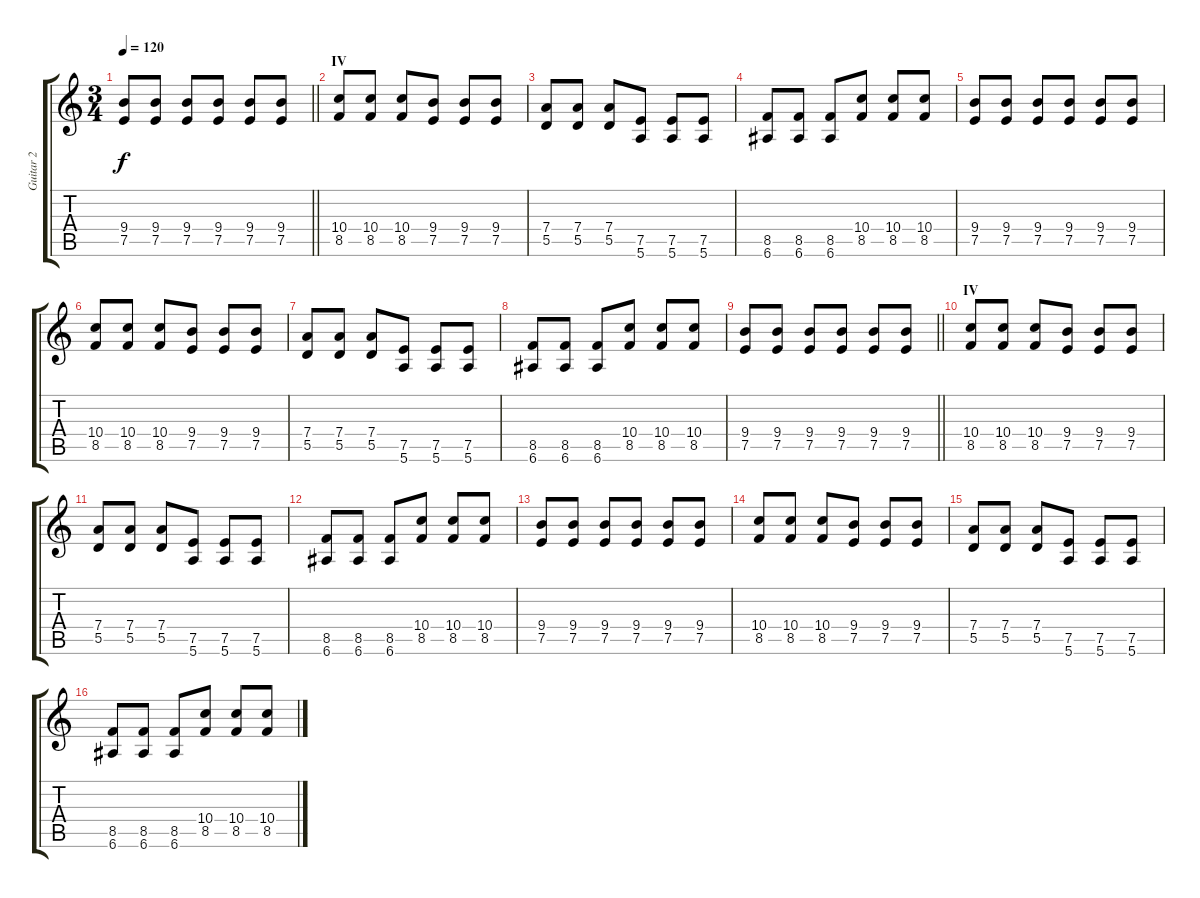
\track ("Guitar 2" "Guitar 2") {instrument distortionguitar}
\staff {score tabs}
\tuning (E4 B3 G3 D3 A2 E2) {hide}
\ts (3 4)
\tempo 120
\clef g2
\barLineRight lightlight
\ks c
(9.4 7.5).8{dy f} (9.4 7.5).8 (9.4 7.5).8 (9.4 7.5).8 (9.4 7.5).8 (9.4 7.5).8 |
\section ("" "IV")
(10.4 8.5).8 (10.4 8.5).8 (10.4 8.5).8 (9.4 7.5).8 (9.4 7.5).8 (9.4 7.5).8 |
(7.4 5.5).8 (7.4 5.5).8 (7.4 5.5).8 (7.5 5.6).8 (7.5 5.6).8 (7.5 5.6).8 |
(8.5 6.6).8 (8.5 6.6).8 (8.5 6.6).8 (10.4 8.5).8 (10.4 8.5).8 (10.4 8.5).8 |
(9.4 7.5).8 (9.4 7.5).8 (9.4 7.5).8 (9.4 7.5).8 (9.4 7.5).8 (9.4 7.5).8 |
(10.4 8.5).8 (10.4 8.5).8 (10.4 8.5).8 (9.4 7.5).8 (9.4 7.5).8 (9.4 7.5).8 |
(7.4 5.5).8 (7.4 5.5).8 (7.4 5.5).8 (7.5 5.6).8 (7.5 5.6).8 (7.5 5.6).8 |
(8.5 6.6).8 (8.5 6.6).8 (8.5 6.6).8 (10.4 8.5).8 (10.4 8.5).8 (10.4 8.5).8 |
\barLineRight lightlight
(9.4 7.5).8 (9.4 7.5).8 (9.4 7.5).8 (9.4 7.5).8 (9.4 7.5).8 (9.4 7.5).8 |
\section ("" "IV")
(10.4 8.5).8 (10.4 8.5).8 (10.4 8.5).8 (9.4 7.5).8 (9.4 7.5).8 (9.4 7.5).8 |
(7.4 5.5).8 (7.4 5.5).8 (7.4 5.5).8 (7.5 5.6).8 (7.5 5.6).8 (7.5 5.6).8 |
(8.5 6.6).8 (8.5 6.6).8 (8.5 6.6).8 (10.4 8.5).8 (10.4 8.5).8 (10.4 8.5).8 |
(9.4 7.5).8 (9.4 7.5).8 (9.4 7.5).8 (9.4 7.5).8 (9.4 7.5).8 (9.4 7.5).8 |
(10.4 8.5).8 (10.4 8.5).8 (10.4 8.5).8 (9.4 7.5).8 (9.4 7.5).8 (9.4 7.5).8 |
(7.4 5.5).8 (7.4 5.5).8 (7.4 5.5).8 (7.5 5.6).8 (7.5 5.6).8 (7.5 5.6).8 |
(8.5 6.6).8 (8.5 6.6).8 (8.5 6.6).8 (10.4 8.5).8 (10.4 8.5).8 (10.4 8.5).8
